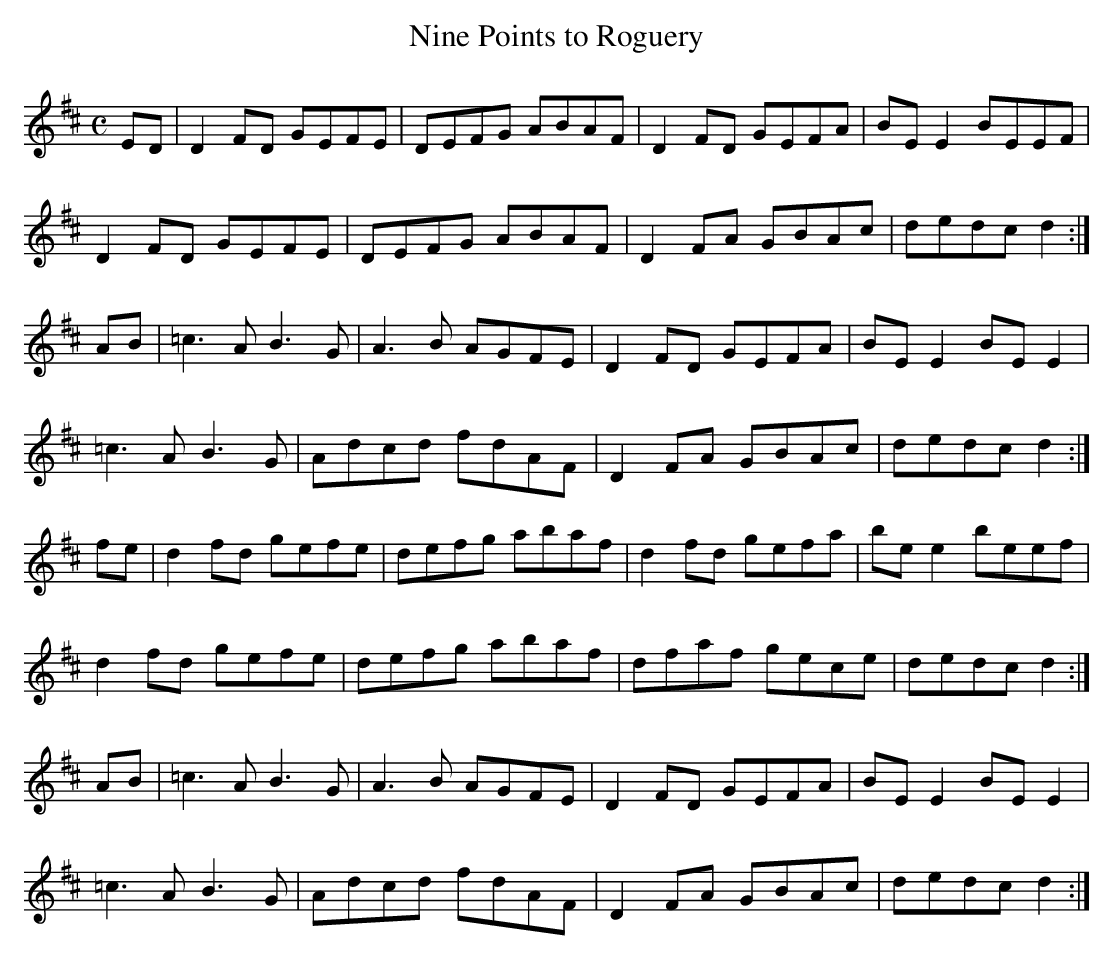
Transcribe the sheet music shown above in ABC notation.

X:1
T:Nine Points to Roguery
M:C
L:1/8
K:D Major
ED|D2FD GEFE|DEFG ABAF|D2FD GEFA|BEE2 BEEF|!
D2FD GEFE|DEFG ABAF|D2FA GBAc|dedc d2:|!
AB|=c3A B3G|A3B AGFE|D2FD GEFA|BEE2 BEE2|!
=c3A B3G|Adcd fdAF|D2FA GBAc|dedc d2:|!
fe|d2fd gefe|defg abaf|d2fd gefa|bee2 beef|!
d2fd gefe|defg abaf|dfaf gece|dedc d2:|!
AB|=c3A B3G|A3B AGFE|D2FD GEFA|BEE2 BEE2|!
=c3A B3G|Adcd fdAF|D2FA GBAc|dedc d2:|!
